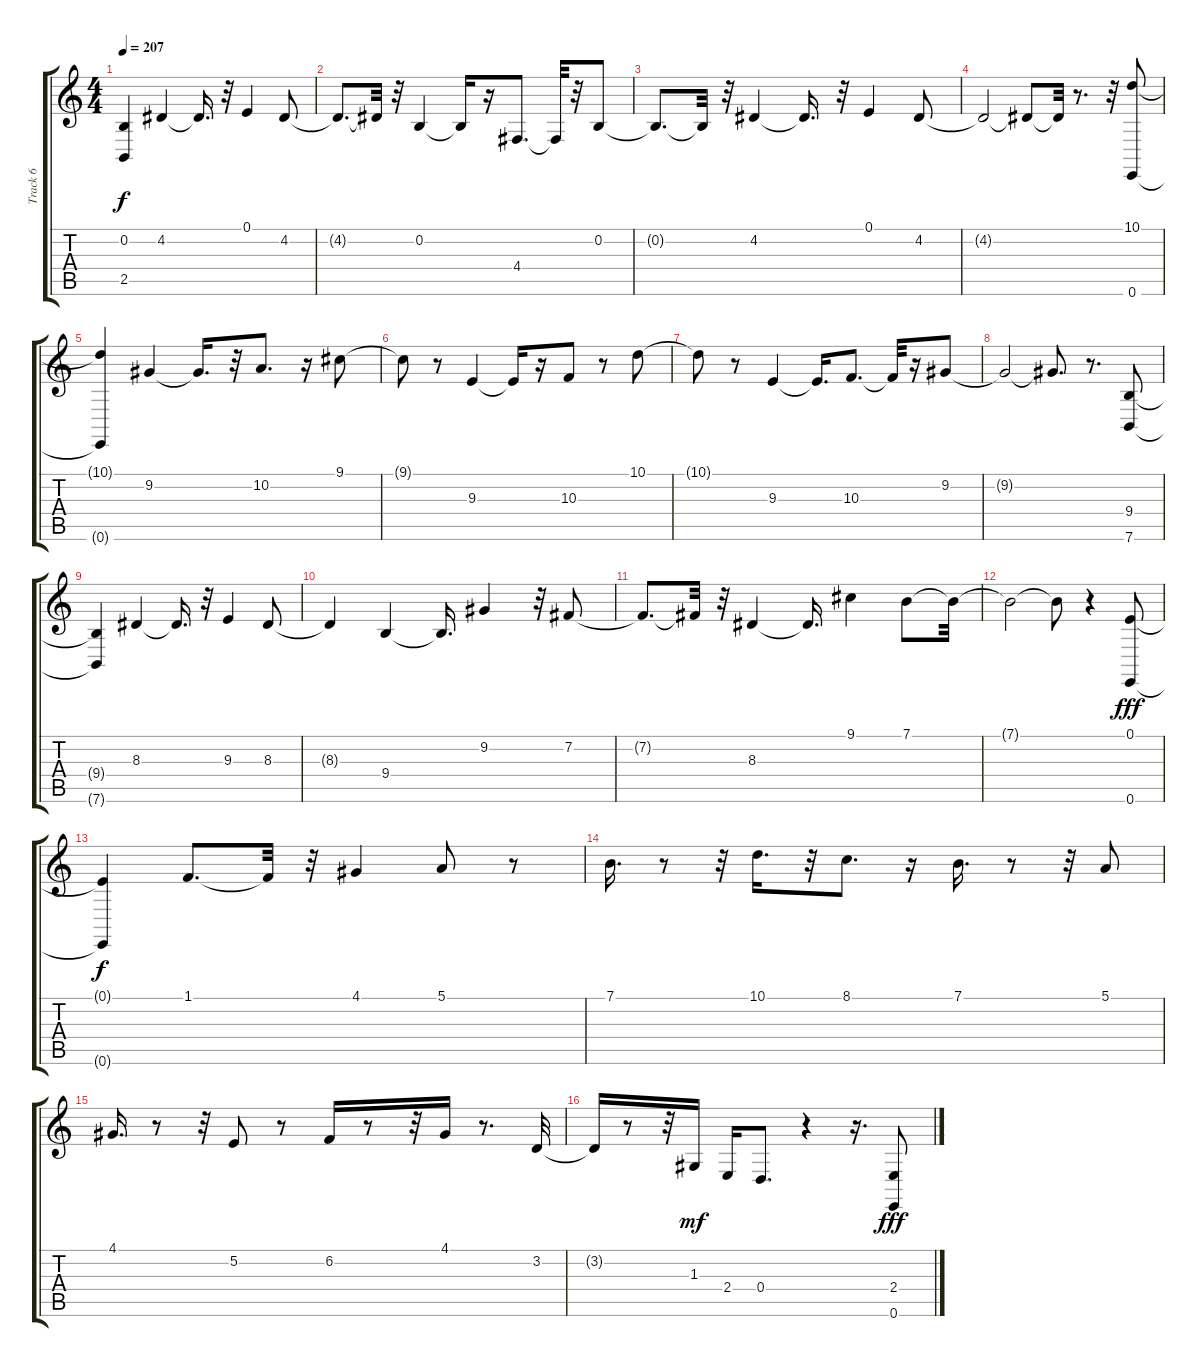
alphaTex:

\track ("Track 6" "Track 6") {instrument sitar}
\staff {score tabs}
\tuning (E4 B3 G3 D3 A2 E2) {hide}
\ts (4 4)
\tempo 207
\clef g2
\ks c
(0.2{t} 2.5{t}).4{dy f} 4.2.4 4.2{t}.16{d} r.32 0.1.4 4.2.8 |
4.2{t}.8{d} 4.2{t}.32 r.32 0.2.4 0.2{t}.16 r.16 4.4.8{d} 4.4{t}.32 r.32 0.2.8 |
0.2{t}.8{d} 0.2{t}.32 r.32 4.2.4 4.2{t}.16{d} r.32 0.1.4 4.2.8 |
4.2{t}.2 4.2{t}.8 4.2{t}.32 r.8{d} r.32 (10.1 0.6).8 |
(10.1{t} 0.6{t}).4 9.2.4 9.2{t}.16{d} r.32 10.2.8{d} r.16 9.1.8 |
9.1{t}.8 r.8 9.3.4 9.3{t}.16 r.16 10.3.8 r.8 10.1.8 |
10.1{t}.8 r.8 9.3.4 9.3{t}.16{d} 10.3.8{d} 10.3{t}.32 r.16 9.2.8 |
9.2{t}.2 9.2{t}.8{d} r.8{d} (9.4 7.6).8 |
(9.4{t} 7.6{t}).4 8.3.4 8.3{t}.16{d} r.32 9.3.4 8.3.8 |
8.3{t}.4 9.4.4 9.4{t}.16{d} 9.2.4 r.32 7.2.8 |
7.2{t}.8{d} 7.2{t}.32 r.32 8.3.4 8.3{t}.16{d} 9.1.4 7.1.8 7.1{t}.32 |
7.1{t}.2 7.1{t}.8 r.4 (0.1 0.6).8{dy fff} |
(0.1{t} 0.6{t}).4{dy f} 1.1.8{d} 1.1{t}.32 r.32 4.1.4 5.1.8 r.8 |
7.1.16{d} r.8 r.32 10.1.16{d} r.32 8.1.8{d} r.16 7.1.16{d} r.8 r.32 5.1.8 |
4.1.16{d} r.8 r.32 5.2.8 r.8 6.2.16 r.8 r.32 4.1.16 r.8{d} 3.2.32 |
3.2{t}.16 r.8 r.32 1.3.16{dy mf} 2.4.16 0.4.8{d} r.4 r.16{d} (2.4 0.6).8{dy fff}
